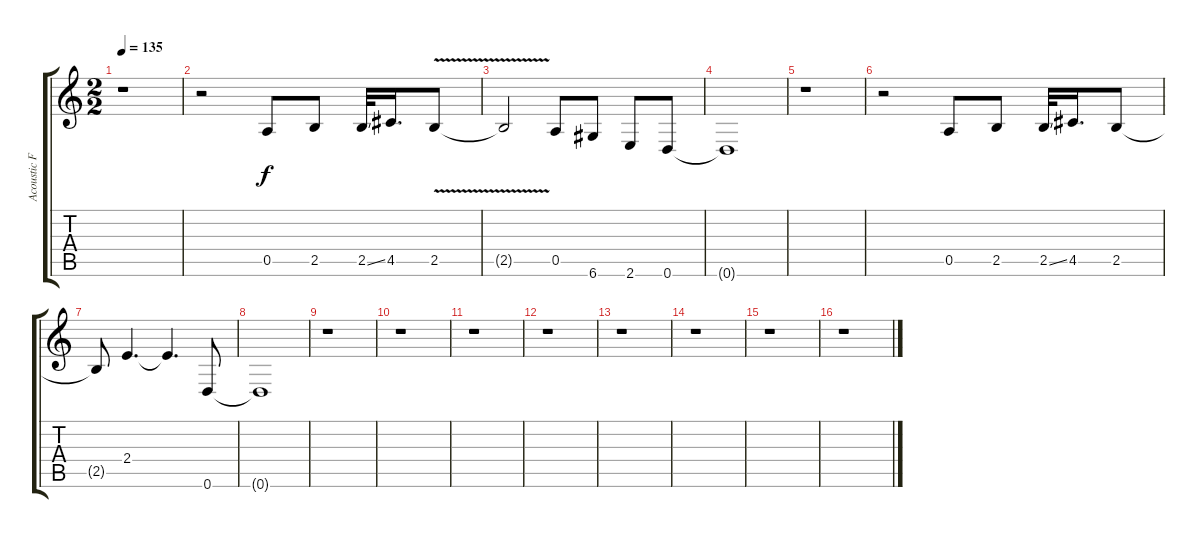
\track ("Acoustic Fills" "Acoustic F") {instrument acousticguitarsteel}
\staff {score tabs}
\tuning (E4 B3 G3 D3 A2 D2) {hide}
\ts (2 2)
\tempo 135
\tempo 120
\tempo 135
\clef g2
\ks c
r.1{dy f instrument acousticguitarsteel} |
r.2 0.5.8 2.5.8 2.5{ss}.32 4.5.16{d} 2.5{v}.8 |
2.5{t}.2 0.5.8 6.6.8 2.6.8 0.6.8 |
0.6{t}.1 |
r.1 |
r.2 0.5.8 2.5.8 2.5{ss}.32 4.5.16{d} 2.5.8 |
2.5{t}.8 2.4.4{d} 2.4{t}.4{d} 0.6.8 |
0.6{t}.1 |
r.1 |
r.1 |
r.1 |
r.1 |
r.1 |
r.1 |
r.1 |
r.1
